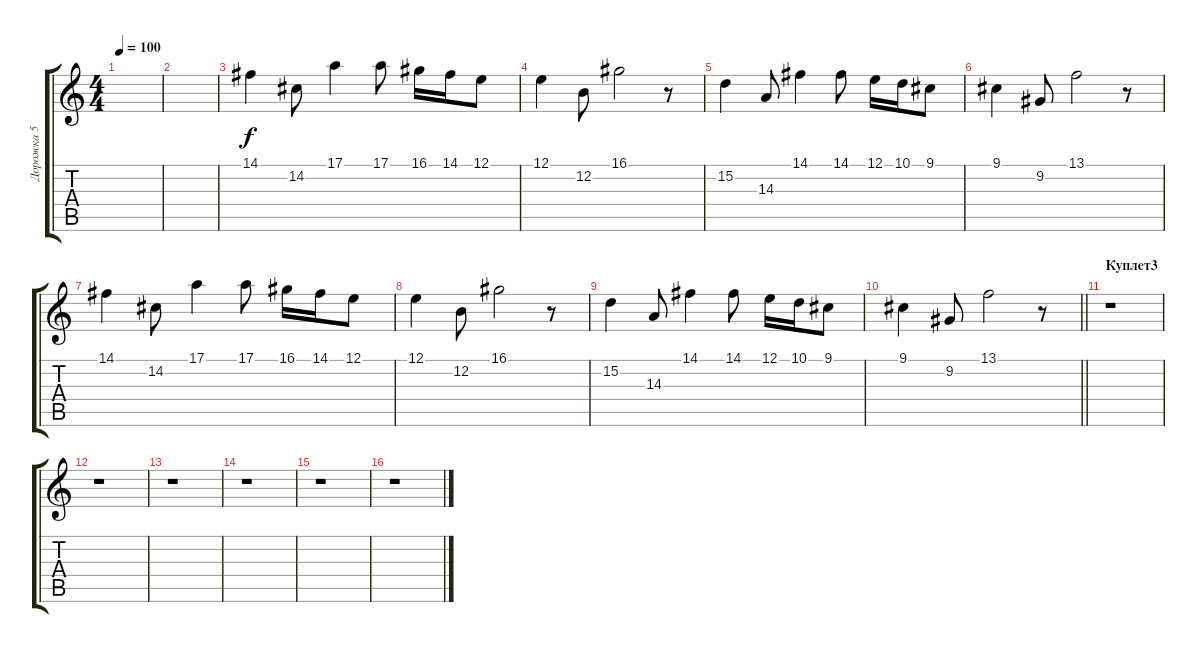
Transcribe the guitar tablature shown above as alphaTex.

\track ("Дорожка 5" "Дорожка 5") {instrument acousticgrandpiano}
\staff {score tabs}
\tuning (E4 B3 G3 D3 A2 E2) {hide}
\ts (4 4)
\tempo 100
\clef g2
\ks c
|
|
14.1.4 14.2.8 17.1.4 17.1.8 16.1.16 14.1.16 12.1.8 |
12.1.4 12.2.8 16.1.2 r.8 |
15.2.4 14.3.8 14.1.4 14.1.8 12.1.16 10.1.16 9.1.8 |
9.1.4 9.2.8 13.1.2 r.8 |
14.1.4 14.2.8 17.1.4 17.1.8 16.1.16 14.1.16 12.1.8 |
12.1.4 12.2.8 16.1.2 r.8 |
15.2.4 14.3.8 14.1.4 14.1.8 12.1.16 10.1.16 9.1.8 |
\barLineRight lightlight
9.1.4 9.2.8 13.1.2 r.8 |
\section ("" "Куплет3")
r.1 |
r.1 |
r.1 |
r.1 |
r.1 |
r.1
